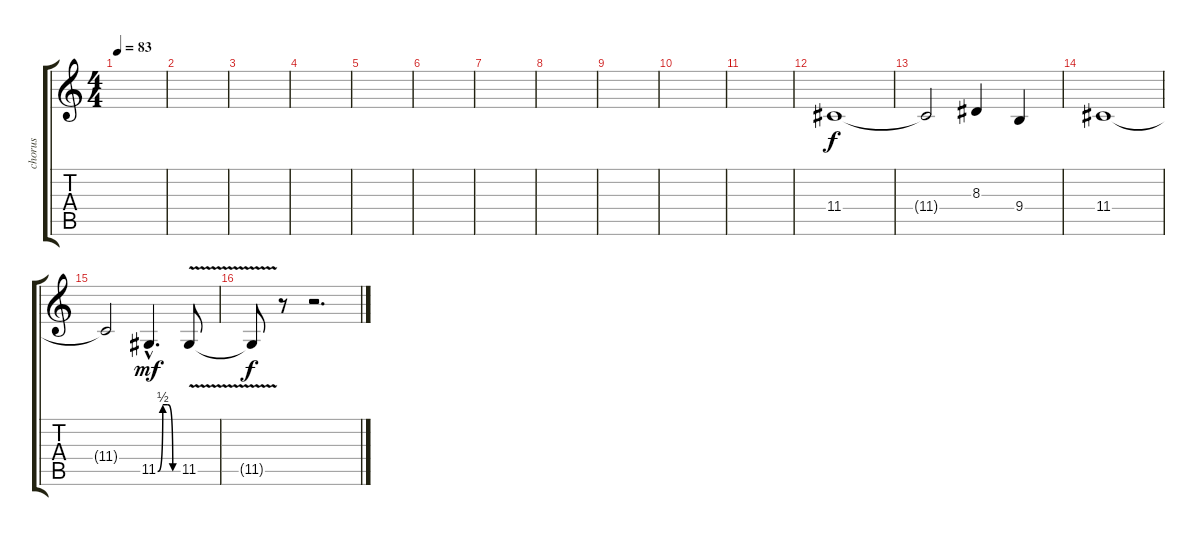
\track ("chorus" "chorus") {instrument voiceoohs}
\staff {score tabs}
\tuning (E4 B3 G3 D3 A2 E2) {hide}
\ts (4 4)
\tempo 83
\clef g2
\ks c
|
|
|
|
|
|
|
|
|
|
|
11.4.1 |
11.4{t}.2 8.3.4 9.4.4 |
11.4.1 |
11.4{t}.2 11.5{be (custom 0 0 15 2 30 2 45 0 60 0) hac}.4{d dy mf} 11.5{v}.8 |
11.5{t}.8{dy f} r.8 r.2{d}
